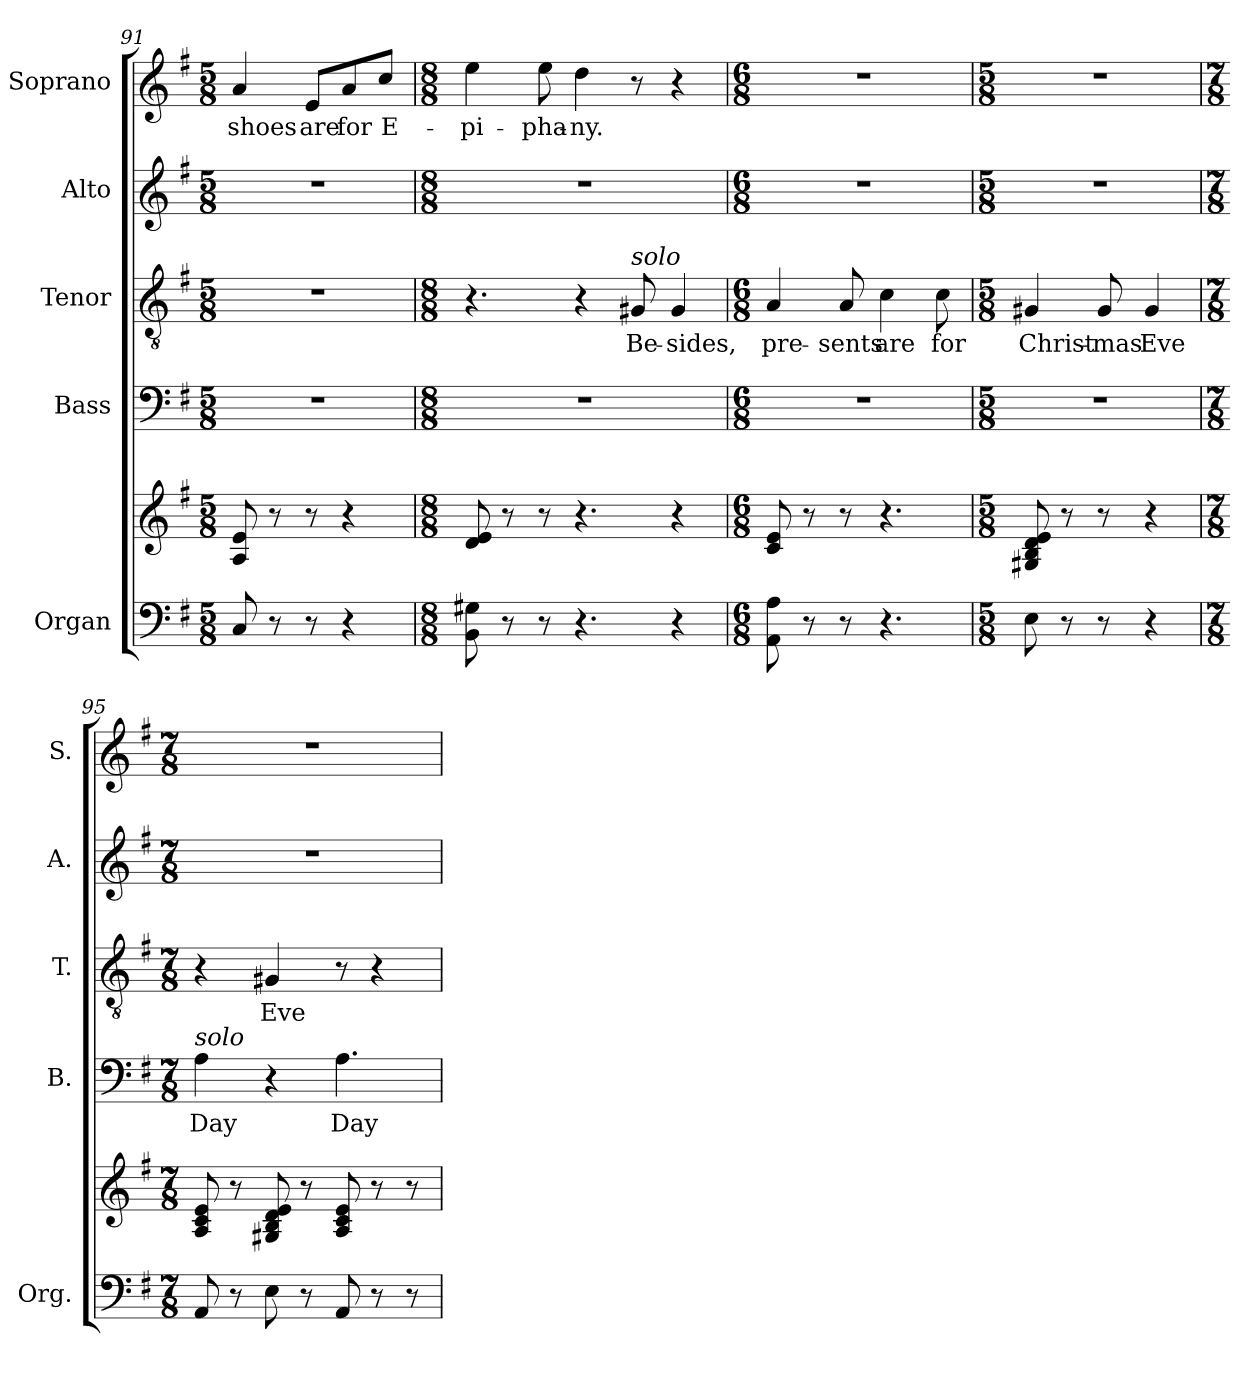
**kern	**kern	**kern	**text	**kern	**text	**kern	**kern	**text
*part5	*part5	*part4	*part4	*part3	*part3	*part2	*part1	*part1
*staff6	*staff5	*staff4	*staff4	*staff3	*staff3	*staff2	*staff1	*staff1
*I"Organ	*	*I"Bass	*	*I"Tenor	*	*I"Alto	*I"Soprano	*
*I'Org.	*	*I'B.	*	*I'T.	*	*I'A.	*I'S.	*
*clefF4	*clefG2	*clefF4	*	*clefGv2	*	*clefG2	*clefG2	*
*	*	*	*	*ITrd7c12	*	*	*	*
*k[f#]	*k[f#]	*k[f#]	*	*k[f#]	*	*k[f#]	*k[f#]	*
*G:	*G:	*G:	*	*G:	*	*G:	*G:	*
*M5/8	*M5/8	*M5/8	*	*M5/8	*	*M5/8	*M5/8	*
=91	=91	=91	=91	=91	=91	=91	=91	=91
!	!	!LO:N:vis=1	!	!LO:N:vis=1	!	!LO:N:vis=1	!	!
!	!	!	!	!	!	!	!	!LO:LY:b:color=#000000
8Ci/	8Ai/ 8ei	8%5r	.	8%5r	.	8%5r	4ai/	shoes
8r	8r	.	.	.	.	.	.	.
!	!	!	!	!	!	!	!	!LO:LY:b:color=#000000
8r	8r	.	.	.	.	.	8ei/L	are
!	!	!	!	!	!	!	!	!LO:LY:b:color=#000000
4r	4r	.	.	.	.	.	8ai/	for
!	!	!	!	!	!	!	!	!LO:LY:b:color=#000000
.	.	.	.	.	.	.	8cci/J	E-
=92	=92	=92	=92	=92	=92	=92	=92	=92
*M8/8	*M8/8	*M8/8	*	*M8/8	*	*M8/8	*M8/8	*
!	!	!	!	!	!	!	!	!LO:LY:b:color=#000000
8BBi\ 8G#Xi	8di/ 8ei	1r	.	4.r	.	1r	4eei\	-pi-
8r	8r	.	.	.	.	.	.	.
!	!	!	!	!	!	!	!	!LO:LY:b:color=#000000
8r	8r	.	.	.	.	.	8eei\	-pha-
!	!	!	!	!	!	!	!	!LO:LY:b:color=#000000
4.r	4.r	.	.	4r	.	.	4ddi\	-ny.
!	!	!	!	!LO:TX:a:i:t=solo	!	!	!	!
!	!	!	!	!	!LO:LY:b:color=#000000	!	!	!
.	.	.	.	8GG#Xi/	Be-	.	8r	.
!	!	!	!	!	!LO:LY:b:color=#000000	!	!	!
4r	4r	.	.	4GG#i/	-sides,	.	4r	.
=93	=93	=93	=93	=93	=93	=93	=93	=93
*M6/8	*M6/8	*M6/8	*	*M6/8	*	*M6/8	*M6/8	*
!	!	!LO:N:vis=1	!	!	!	!	!	!
!	!	!	!	!	!LO:LY:b:color=#000000	!LO:N:vis=1	!LO:N:vis=1	!
8AAi\ 8Ai	8ci/ 8ei	2.r	.	4AAi/	pre-	2.r	2.r	.
8r	8r	.	.	.	.	.	.	.
!	!	!	!	!	!LO:LY:b:color=#000000	!	!	!
8r	8r	.	.	8AAi/	-sents	.	.	.
!	!	!	!	!	!LO:LY:b:color=#000000	!	!	!
4.r	4.r	.	.	4Ci\	are	.	.	.
!	!	!	!	!	!LO:LY:b:color=#000000	!	!	!
.	.	.	.	8Ci\	for	.	.	.
!!LO:PB:g=z
=94	=94	=94	=94	=94	=94	=94	=94	=94
*M5/8	*M5/8	*M5/8	*	*M5/8	*	*M5/8	*M5/8	*
!	!	!LO:N:vis=1	!	!	!	!	!	!
!	!	!	!	!	!LO:LY:b:color=#000000	!LO:N:vis=1	!LO:N:vis=1	!
8Ei\	8G#Xi/ 8Bi 8di 8ei	8%5r	.	4GG#Xi/	Christ-	8%5r	8%5r	.
8r	8r	.	.	.	.	.	.	.
!	!	!	!	!	!LO:LY:b:color=#000000	!	!	!
8r	8r	.	.	8GG#i/	-mas	.	.	.
!	!	!	!	!	!LO:LY:b:color=#000000	!	!	!
4r	4r	.	.	4GG#i/	Eve	.	.	.
=95	=95	=95	=95	=95	=95	=95	=95	=95
*M7/8	*M7/8	*M7/8	*	*M7/8	*	*M7/8	*M7/8	*
!	!	!LO:TX:a:i:t=solo	!	!	!	!	!	!
!	!	!	!LO:LY:b:color=#000000	!	!	!LO:N:vis=1	!LO:N:vis=1	!
8AAi/	8Ai/ 8ci 8ei	4Ai\	Day	4r	.	2..r	2..r	.
8r	8r	.	.	.	.	.	.	.
!	!	!	!	!	!LO:LY:b:color=#000000	!	!	!
8Ei\	8G#Xi/ 8Bi 8di 8ei	4r	.	4GG#Xi/	Eve	.	.	.
8r	8r	.	.	.	.	.	.	.
!	!	!	!LO:LY:b:color=#000000	!	!	!	!	!
8AAi/	8Ai/ 8ci 8ei	4.Ai\	Day	8r	.	.	.	.
8r	8r	.	.	4r	.	.	.	.
8r	8r	.	.	.	.	.	.	.
=	=	=	=	=	=	=	=	=
*-	*-	*-	*-	*-	*-	*-	*-	*-
